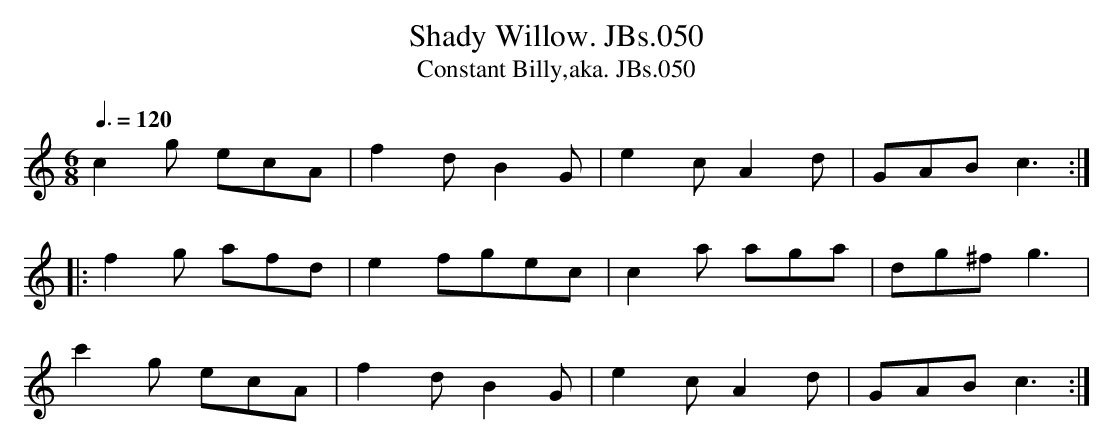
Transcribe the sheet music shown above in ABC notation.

X:1
T:Shady Willow. JBs.050
T:Constant Billy,aka. JBs.050
L:1/8
M:6/8
Q:3/8=120
K:C
c2 g ecA|f2dB2G|e2cA2d|GAB c3:|!
|:f2g afd|e2fgec|c2a aga|dg^f g3|!
c'2g ecA|f2dB2G|e2cA2d|GAB c3:|
